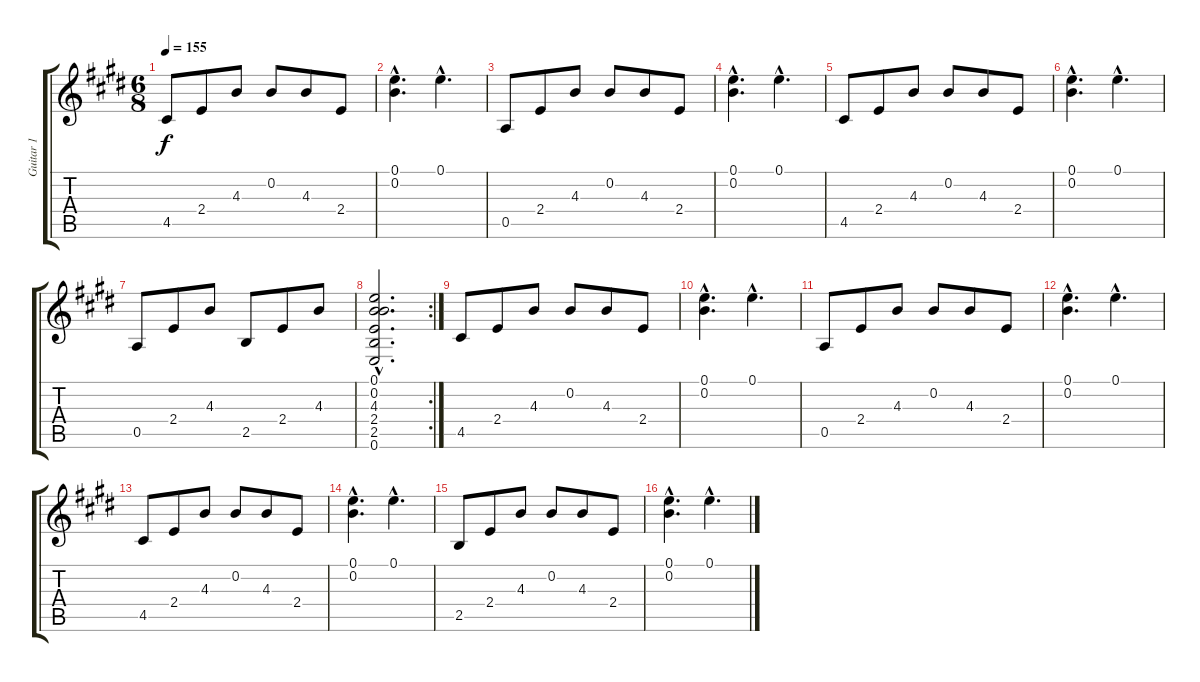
\track ("Guitar 1" "Guitar 1") {instrument acousticguitarnylon}
\staff {score tabs}
\tuning (E4 B3 G3 D3 A2 E2) {hide}
\ts (6 8)
\tempo 155
\clef g2
\ks e
4.5.8{dy f instrument acousticguitarnylon} 2.4.8 4.3.8 0.2.8 4.3.8 2.4.8 |
(0.1{hac} 0.2{hac}).4{d} 0.1{hac}.4{d} |
0.5.8 2.4.8 4.3.8 0.2.8 4.3.8 2.4.8 |
(0.1{hac} 0.2{hac}).4{d} 0.1{hac}.4{d} |
4.5.8 2.4.8 4.3.8 0.2.8 4.3.8 2.4.8 |
(0.1{hac} 0.2{hac}).4{d} 0.1{hac}.4{d} |
0.5.8 2.4.8 4.3.8 2.5.8 2.4.8 4.3.8 |
\rc 2
(0.1{hac} 0.2{hac} 4.3{hac} 2.4{hac} 2.5{hac} 0.6{hac}).2{d} |
4.5.8 2.4.8 4.3.8 0.2.8 4.3.8 2.4.8 |
(0.1{hac} 0.2{hac}).4{d} 0.1{hac}.4{d} |
0.5.8 2.4.8 4.3.8 0.2.8 4.3.8 2.4.8 |
(0.1{hac} 0.2{hac}).4{d} 0.1{hac}.4{d} |
4.5.8 2.4.8 4.3.8 0.2.8 4.3.8 2.4.8 |
(0.1{hac} 0.2{hac}).4{d} 0.1{hac}.4{d} |
2.5.8 2.4.8 4.3.8 0.2.8 4.3.8 2.4.8 |
(0.1{hac} 0.2{hac}).4{d} 0.1{hac}.4{d}
